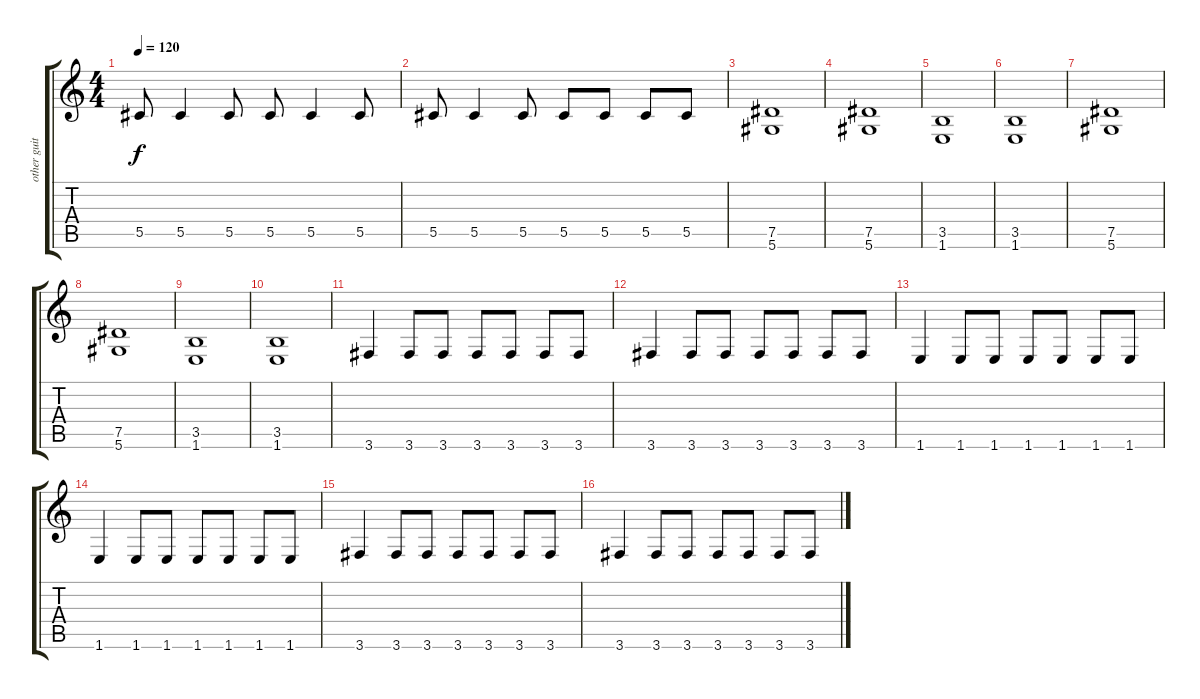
\track ("other guitar II" "other guit") {instrument distortionguitar}
\staff {score tabs}
\tuning (Eb4 Bb3 Gb3 Db3 Ab2 Eb2) {hide}
\ts (4 4)
\tempo 120
\clef g2
\ks c
5.5.8{dy f} 5.5.4 5.5.8 5.5.8 5.5.4 5.5.8 |
5.5.8 5.5.4 5.5.8 5.5.8 5.5.8 5.5.8 5.5.8 |
(7.5 5.6).1 |
(7.5 5.6).1 |
(3.5 1.6).1 |
(3.5 1.6).1 |
(7.5 5.6).1 |
(7.5 5.6).1 |
(3.5 1.6).1 |
(3.5 1.6).1 |
3.6.4 3.6.8 3.6.8 3.6.8 3.6.8 3.6.8 3.6.8 |
3.6.4 3.6.8 3.6.8 3.6.8 3.6.8 3.6.8 3.6.8 |
1.6.4 1.6.8 1.6.8 1.6.8 1.6.8 1.6.8 1.6.8 |
1.6.4 1.6.8 1.6.8 1.6.8 1.6.8 1.6.8 1.6.8 |
3.6.4 3.6.8 3.6.8 3.6.8 3.6.8 3.6.8 3.6.8 |
3.6.4 3.6.8 3.6.8 3.6.8 3.6.8 3.6.8 3.6.8
